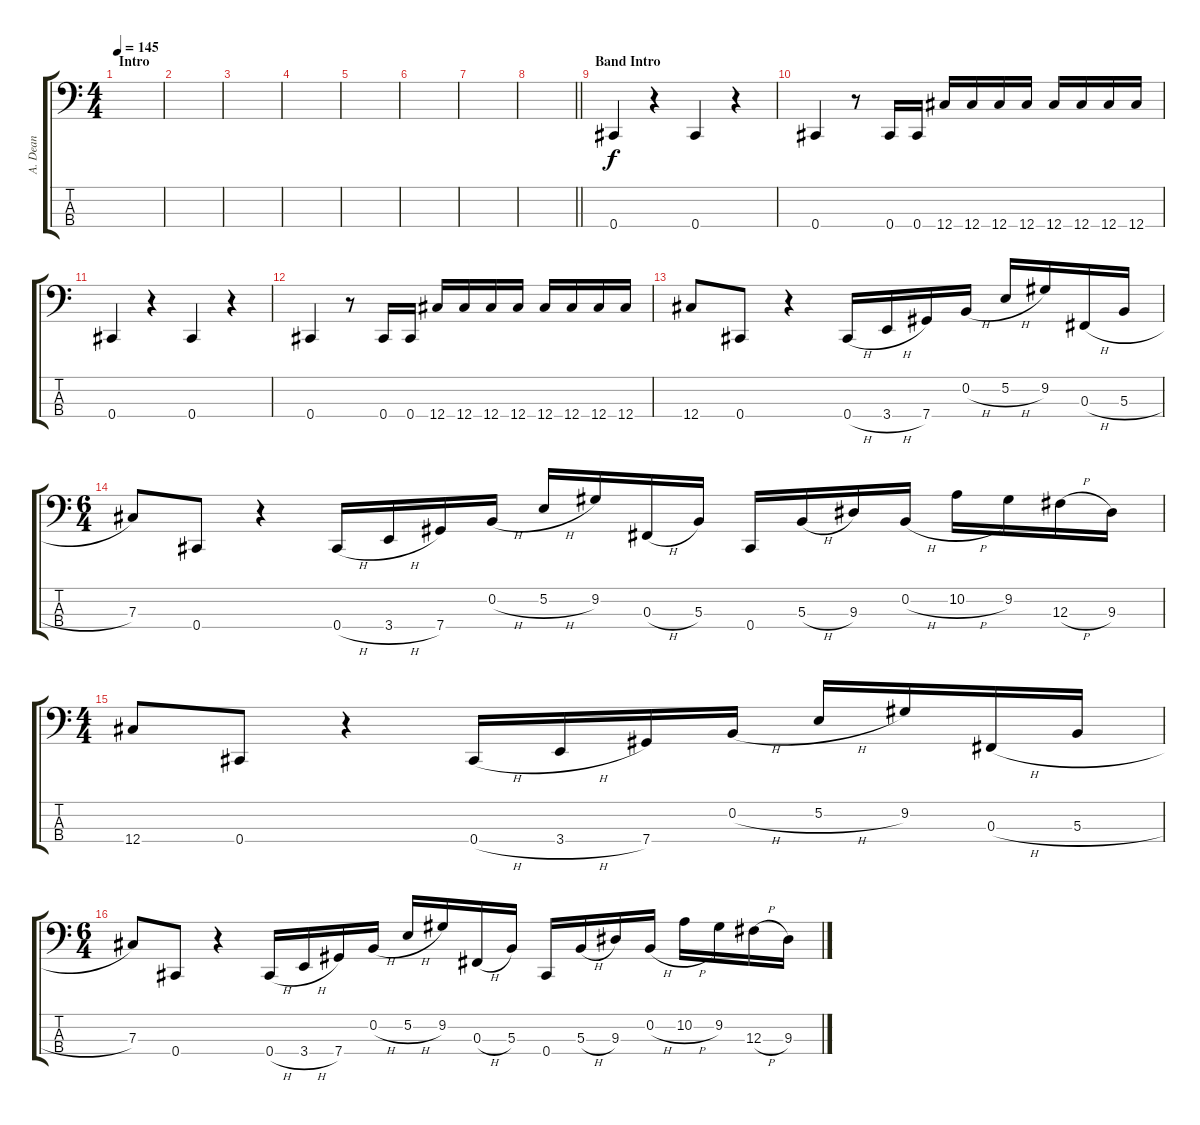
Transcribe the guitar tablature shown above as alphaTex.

\track ("A. Dean" "A. Dean") {instrument electricbasspick}
\staff {score tabs}
\tuning (E2 B1 Gb1 Db1) {hide}
\ts (4 4)
\section ("" "Intro")
\tempo 145
\clef f4
\ks c
|
|
|
|
|
|
|
\barLineRight lightlight
|
\section ("" "Band Intro")
0.4.4 r.4 0.4.4 r.4 |
0.4.4 r.8 0.4.16 0.4.16 12.4.16 12.4.16 12.4.16 12.4.16 12.4.16 12.4.16 12.4.16 12.4.16 |
0.4.4 r.4 0.4.4 r.4 |
0.4.4 r.8 0.4.16 0.4.16 12.4.16 12.4.16 12.4.16 12.4.16 12.4.16 12.4.16 12.4.16 12.4.16 |
12.4.8 0.4.8 r.4 0.4{h}.16 3.4{h}.16 7.4.16 0.2{h}.16 5.2{h}.16 9.2.16 0.3{h}.16 5.3{h}.16 |
\ts (6 4)
7.3.8 0.4.8 r.4 0.4{h}.16 3.4{h}.16 7.4.16 0.2{h}.16 5.2{h}.16 9.2.16 0.3{h}.16 5.3.16 0.4.16 5.3{h}.16 9.3.16 0.2{h}.16 10.2{h}.16 9.2.16 12.3{h}.16 9.3.16 |
\ts (4 4)
12.4.8 0.4.8 r.4 0.4{h}.16 3.4{h}.16 7.4.16 0.2{h}.16 5.2{h}.16 9.2.16 0.3{h}.16 5.3{h}.16 |
\ts (6 4)
7.3.8 0.4.8 r.4 0.4{h}.16 3.4{h}.16 7.4.16 0.2{h}.16 5.2{h}.16 9.2.16 0.3{h}.16 5.3.16 0.4.16 5.3{h}.16 9.3.16 0.2{h}.16 10.2{h}.16 9.2.16 12.3{h}.16 9.3.16
